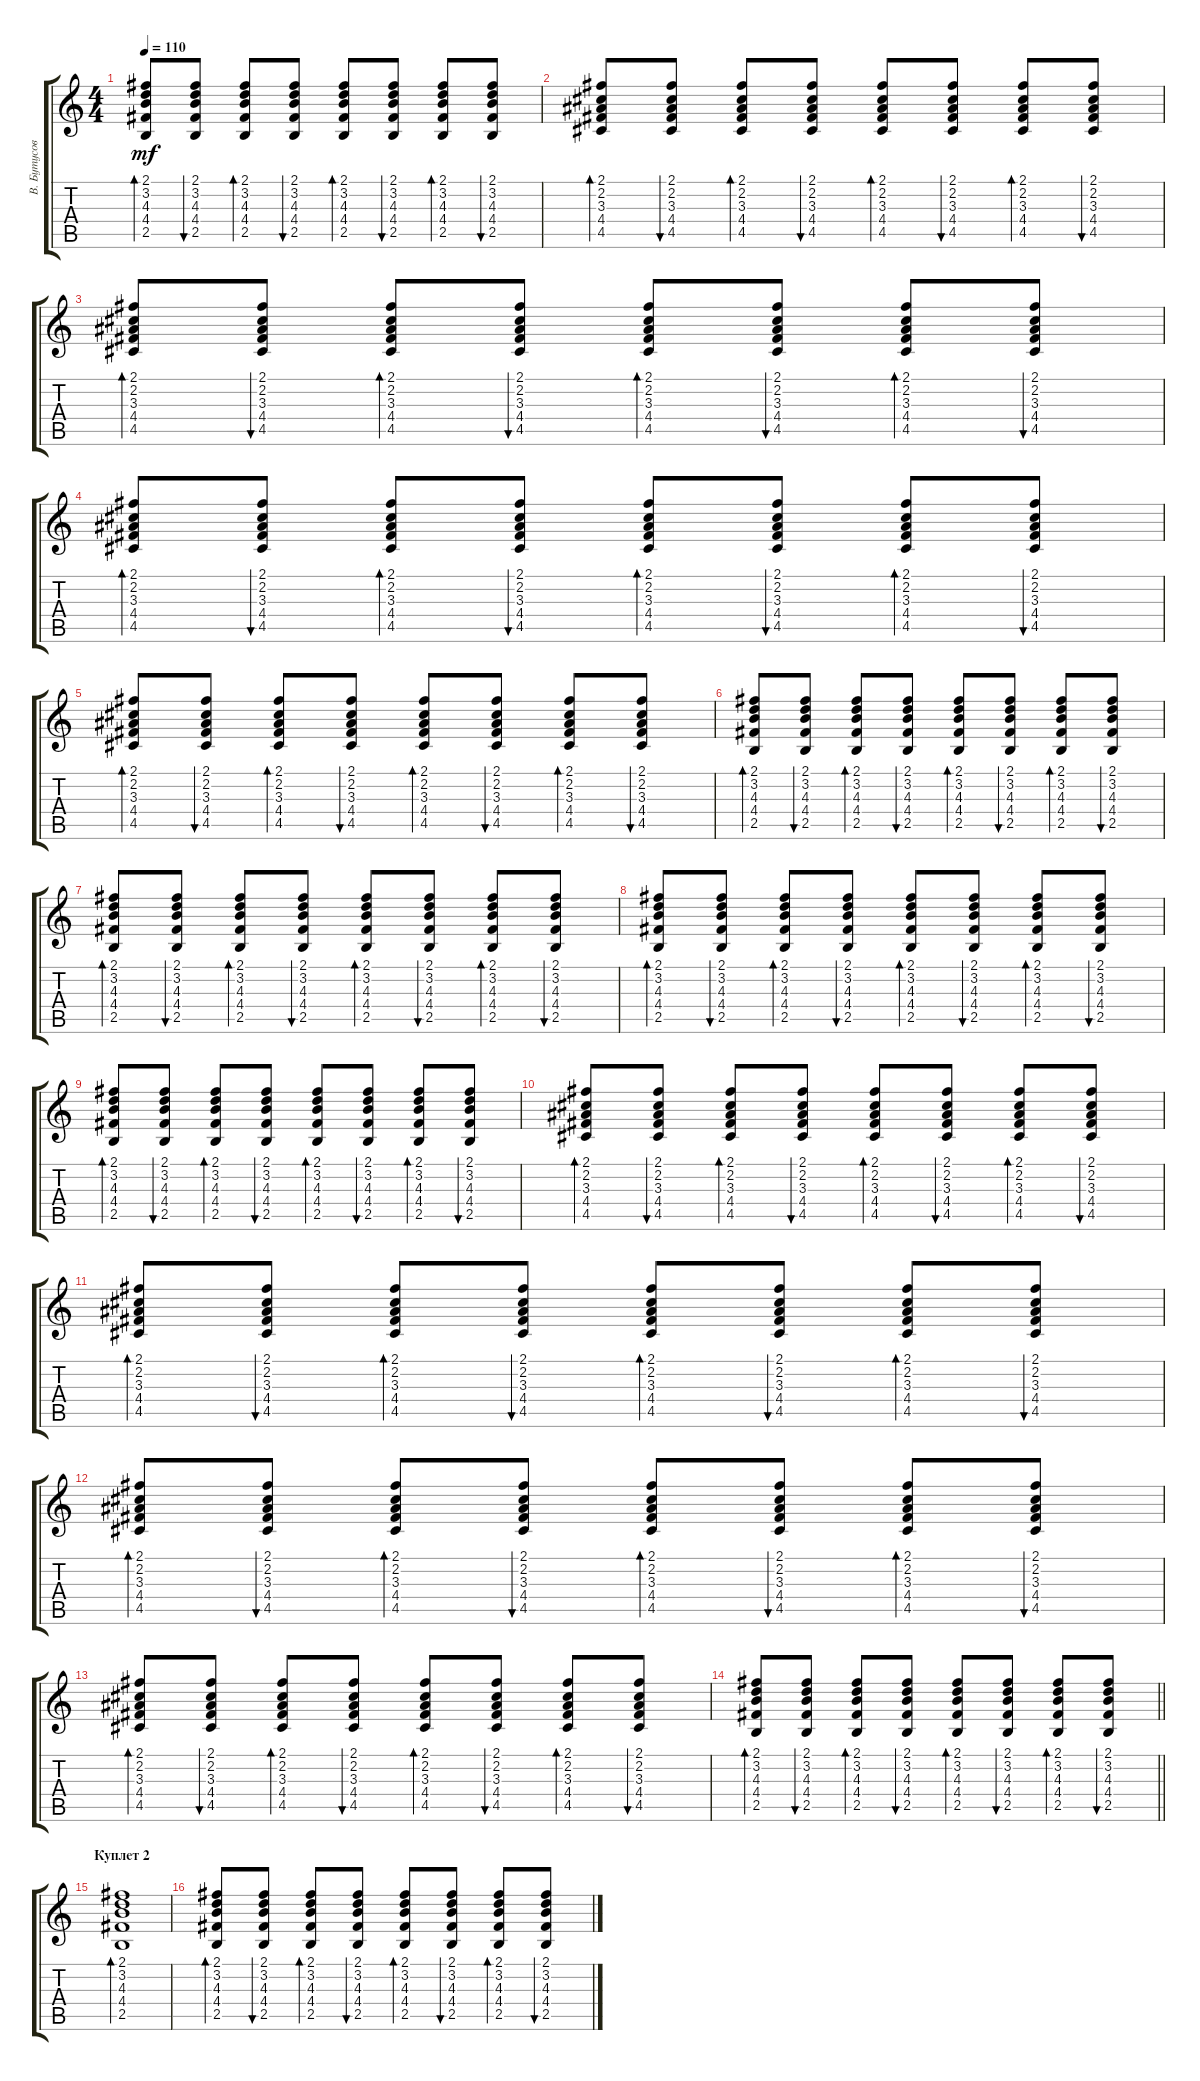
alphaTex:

\track ("В. Бутусов" "В. Бутусов") {instrument acousticguitarsteel}
\staff {score tabs}
\tuning (E4 B3 G3 D3 A2 E2) {hide}
\ts (4 4)
\tempo 110
\clef g2
\ks c
(2.1 3.2 4.3 4.4 2.5).8{bd 60 dy mf} (2.1 3.2 4.3 4.4 2.5).8{bu 60} (2.1 3.2 4.3 4.4 2.5).8{bd 60} (2.1 3.2 4.3 4.4 2.5).8{bu 60} (2.1 3.2 4.3 4.4 2.5).8{bd 60} (2.1 3.2 4.3 4.4 2.5).8{bu 60} (2.1 3.2 4.3 4.4 2.5).8{bd 60} (2.1 3.2 4.3 4.4 2.5).8{bu 60} |
(2.1 2.2 3.3 4.4 4.5).8{bd 60} (2.1 2.2 3.3 4.4 4.5).8{bu 60} (2.1 2.2 3.3 4.4 4.5).8{bd 60} (2.1 2.2 3.3 4.4 4.5).8{bu 60} (2.1 2.2 3.3 4.4 4.5).8{bd 60} (2.1 2.2 3.3 4.4 4.5).8{bu 60} (2.1 2.2 3.3 4.4 4.5).8{bd 60} (2.1 2.2 3.3 4.4 4.5).8{bu 60} |
(2.1 2.2 3.3 4.4 4.5).8{bd 60} (2.1 2.2 3.3 4.4 4.5).8{bu 60} (2.1 2.2 3.3 4.4 4.5).8{bd 60} (2.1 2.2 3.3 4.4 4.5).8{bu 60} (2.1 2.2 3.3 4.4 4.5).8{bd 60} (2.1 2.2 3.3 4.4 4.5).8{bu 60} (2.1 2.2 3.3 4.4 4.5).8{bd 60} (2.1 2.2 3.3 4.4 4.5).8{bu 60} |
(2.1 2.2 3.3 4.4 4.5).8{bd 60} (2.1 2.2 3.3 4.4 4.5).8{bu 60} (2.1 2.2 3.3 4.4 4.5).8{bd 60} (2.1 2.2 3.3 4.4 4.5).8{bu 60} (2.1 2.2 3.3 4.4 4.5).8{bd 60} (2.1 2.2 3.3 4.4 4.5).8{bu 60} (2.1 2.2 3.3 4.4 4.5).8{bd 60} (2.1 2.2 3.3 4.4 4.5).8{bu 60} |
(2.1 2.2 3.3 4.4 4.5).8{bd 60} (2.1 2.2 3.3 4.4 4.5).8{bu 60} (2.1 2.2 3.3 4.4 4.5).8{bd 60} (2.1 2.2 3.3 4.4 4.5).8{bu 60} (2.1 2.2 3.3 4.4 4.5).8{bd 60} (2.1 2.2 3.3 4.4 4.5).8{bu 60} (2.1 2.2 3.3 4.4 4.5).8{bd 60} (2.1 2.2 3.3 4.4 4.5).8{bu 60} |
(2.1 3.2 4.3 4.4 2.5).8{bd 60} (2.1 3.2 4.3 4.4 2.5).8{bu 60} (2.1 3.2 4.3 4.4 2.5).8{bd 60} (2.1 3.2 4.3 4.4 2.5).8{bu 60} (2.1 3.2 4.3 4.4 2.5).8{bd 60} (2.1 3.2 4.3 4.4 2.5).8{bu 60} (2.1 3.2 4.3 4.4 2.5).8{bd 60} (2.1 3.2 4.3 4.4 2.5).8{bu 60} |
(2.1 3.2 4.3 4.4 2.5).8{bd 60} (2.1 3.2 4.3 4.4 2.5).8{bu 60} (2.1 3.2 4.3 4.4 2.5).8{bd 60} (2.1 3.2 4.3 4.4 2.5).8{bu 60} (2.1 3.2 4.3 4.4 2.5).8{bd 60} (2.1 3.2 4.3 4.4 2.5).8{bu 60} (2.1 3.2 4.3 4.4 2.5).8{bd 60} (2.1 3.2 4.3 4.4 2.5).8{bu 60} |
(2.1 3.2 4.3 4.4 2.5).8{bd 60} (2.1 3.2 4.3 4.4 2.5).8{bu 60} (2.1 3.2 4.3 4.4 2.5).8{bd 60} (2.1 3.2 4.3 4.4 2.5).8{bu 60} (2.1 3.2 4.3 4.4 2.5).8{bd 60} (2.1 3.2 4.3 4.4 2.5).8{bu 60} (2.1 3.2 4.3 4.4 2.5).8{bd 60} (2.1 3.2 4.3 4.4 2.5).8{bu 60} |
(2.1 3.2 4.3 4.4 2.5).8{bd 60} (2.1 3.2 4.3 4.4 2.5).8{bu 60} (2.1 3.2 4.3 4.4 2.5).8{bd 60} (2.1 3.2 4.3 4.4 2.5).8{bu 60} (2.1 3.2 4.3 4.4 2.5).8{bd 60} (2.1 3.2 4.3 4.4 2.5).8{bu 60} (2.1 3.2 4.3 4.4 2.5).8{bd 60} (2.1 3.2 4.3 4.4 2.5).8{bu 60} |
(2.1 2.2 3.3 4.4 4.5).8{bd 60} (2.1 2.2 3.3 4.4 4.5).8{bu 60} (2.1 2.2 3.3 4.4 4.5).8{bd 60} (2.1 2.2 3.3 4.4 4.5).8{bu 60} (2.1 2.2 3.3 4.4 4.5).8{bd 60} (2.1 2.2 3.3 4.4 4.5).8{bu 60} (2.1 2.2 3.3 4.4 4.5).8{bd 60} (2.1 2.2 3.3 4.4 4.5).8{bu 60} |
(2.1 2.2 3.3 4.4 4.5).8{bd 60} (2.1 2.2 3.3 4.4 4.5).8{bu 60} (2.1 2.2 3.3 4.4 4.5).8{bd 60} (2.1 2.2 3.3 4.4 4.5).8{bu 60} (2.1 2.2 3.3 4.4 4.5).8{bd 60} (2.1 2.2 3.3 4.4 4.5).8{bu 60} (2.1 2.2 3.3 4.4 4.5).8{bd 60} (2.1 2.2 3.3 4.4 4.5).8{bu 60} |
(2.1 2.2 3.3 4.4 4.5).8{bd 60} (2.1 2.2 3.3 4.4 4.5).8{bu 60} (2.1 2.2 3.3 4.4 4.5).8{bd 60} (2.1 2.2 3.3 4.4 4.5).8{bu 60} (2.1 2.2 3.3 4.4 4.5).8{bd 60} (2.1 2.2 3.3 4.4 4.5).8{bu 60} (2.1 2.2 3.3 4.4 4.5).8{bd 60} (2.1 2.2 3.3 4.4 4.5).8{bu 60} |
(2.1 2.2 3.3 4.4 4.5).8{bd 60} (2.1 2.2 3.3 4.4 4.5).8{bu 60} (2.1 2.2 3.3 4.4 4.5).8{bd 60} (2.1 2.2 3.3 4.4 4.5).8{bu 60} (2.1 2.2 3.3 4.4 4.5).8{bd 60} (2.1 2.2 3.3 4.4 4.5).8{bu 60} (2.1 2.2 3.3 4.4 4.5).8{bd 60} (2.1 2.2 3.3 4.4 4.5).8{bu 60} |
\barLineRight lightlight
(2.1 3.2 4.3 4.4 2.5).8{bd 60} (2.1 3.2 4.3 4.4 2.5).8{bu 60} (2.1 3.2 4.3 4.4 2.5).8{bd 60} (2.1 3.2 4.3 4.4 2.5).8{bu 60} (2.1 3.2 4.3 4.4 2.5).8{bd 60} (2.1 3.2 4.3 4.4 2.5).8{bu 60} (2.1 3.2 4.3 4.4 2.5).8{bd 60} (2.1 3.2 4.3 4.4 2.5).8{bu 60} |
\section ("" "Куплет 2")
(2.1 3.2 4.3 4.4 2.5).1{bd 60} |
(2.1 3.2 4.3 4.4 2.5).8{bd 60} (2.1 3.2 4.3 4.4 2.5).8{bu 60} (2.1 3.2 4.3 4.4 2.5).8{bd 60} (2.1 3.2 4.3 4.4 2.5).8{bu 60} (2.1 3.2 4.3 4.4 2.5).8{bd 60} (2.1 3.2 4.3 4.4 2.5).8{bu 60} (2.1 3.2 4.3 4.4 2.5).8{bd 60} (2.1 3.2 4.3 4.4 2.5).8{bu 60}
